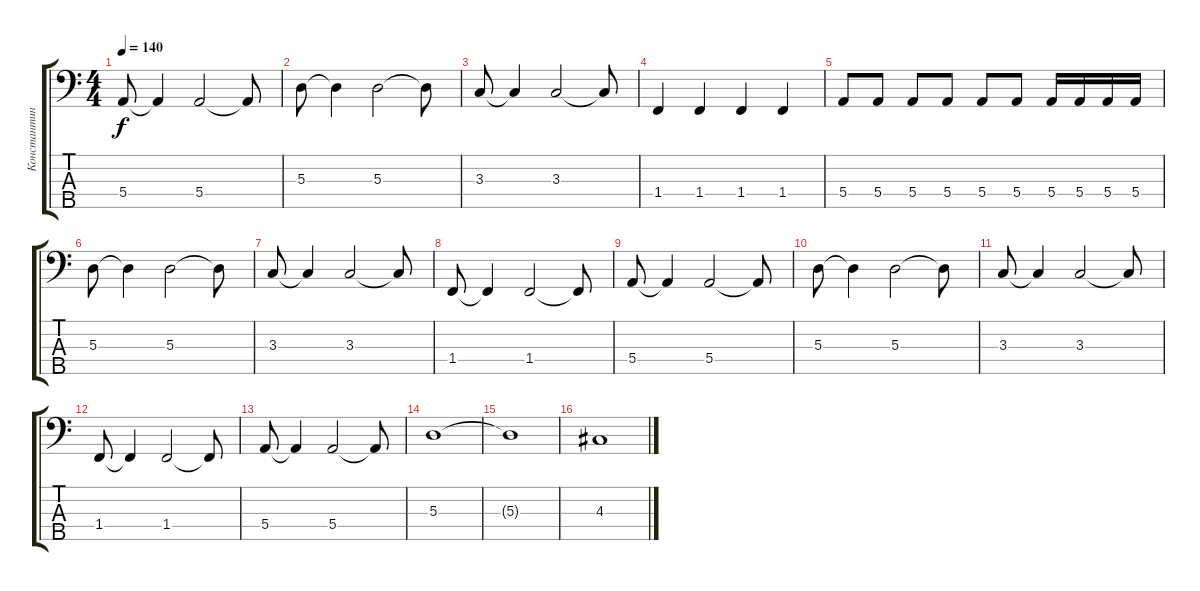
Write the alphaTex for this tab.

\track ("Константин Бекрев" "Константин") {instrument electricbasspick}
\staff {score tabs}
\tuning (G2 D2 A1 E1 B0) {hide}
\ts (4 4)
\tempo 140
\clef f4
\ks c
5.4.8{dy f} 5.4{t}.4 5.4.2 5.4{t}.8 |
5.3.8 5.3{t}.4 5.3.2 5.3{t}.8 |
3.3.8 3.3{t}.4 3.3.2 3.3{t}.8 |
1.4.4 1.4.4 1.4.4 1.4.4 |
5.4.8 5.4.8 5.4.8 5.4.8 5.4.8 5.4.8 5.4.16 5.4.16 5.4.16 5.4.16 |
5.3.8 5.3{t}.4 5.3.2 5.3{t}.8 |
3.3.8 3.3{t}.4 3.3.2 3.3{t}.8 |
1.4.8 1.4{t}.4 1.4.2 1.4{t}.8 |
5.4.8 5.4{t}.4 5.4.2 5.4{t}.8 |
5.3.8 5.3{t}.4 5.3.2 5.3{t}.8 |
3.3.8 3.3{t}.4 3.3.2 3.3{t}.8 |
1.4.8 1.4{t}.4 1.4.2 1.4{t}.8 |
5.4.8 5.4{t}.4 5.4.2 5.4{t}.8 |
5.3.1 |
5.3{t}.1 |
4.3.1
